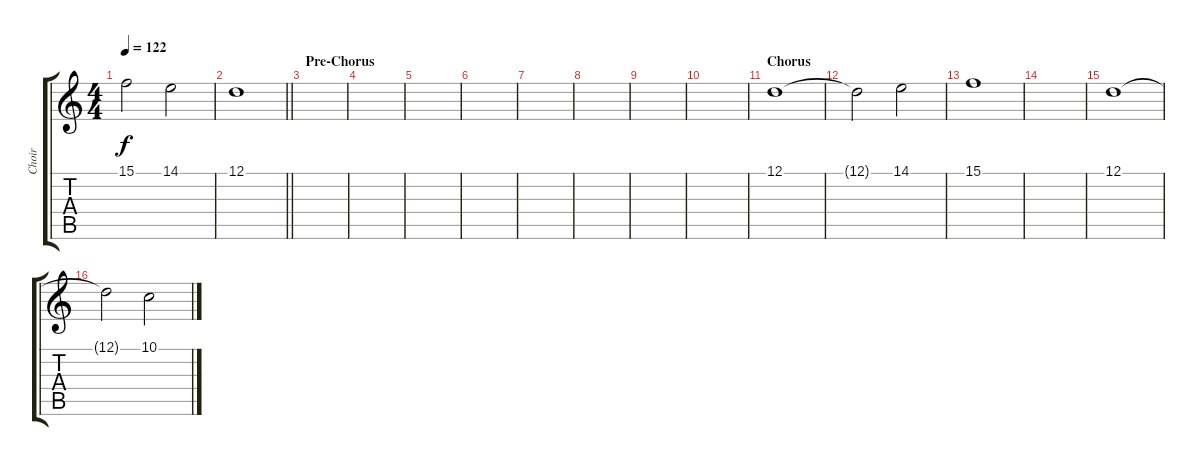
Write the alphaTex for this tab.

\track ("Choir" "Choir") {instrument choiraahs}
\staff {score tabs}
\tuning (D4 A3 F3 C3 G2 D2) {hide}
\ts (4 4)
\tempo 122
\clef g2
\ks c
15.1.2{dy f} 14.1.2 |
\barLineRight lightlight
12.1.1 |
\section ("" "Pre-Chorus")
|
|
|
|
|
|
|
|
\section ("" "Chorus")
12.1.1 |
12.1{t}.2 14.1.2 |
15.1.1 |
|
12.1.1 |
12.1{t}.2 10.1.2
